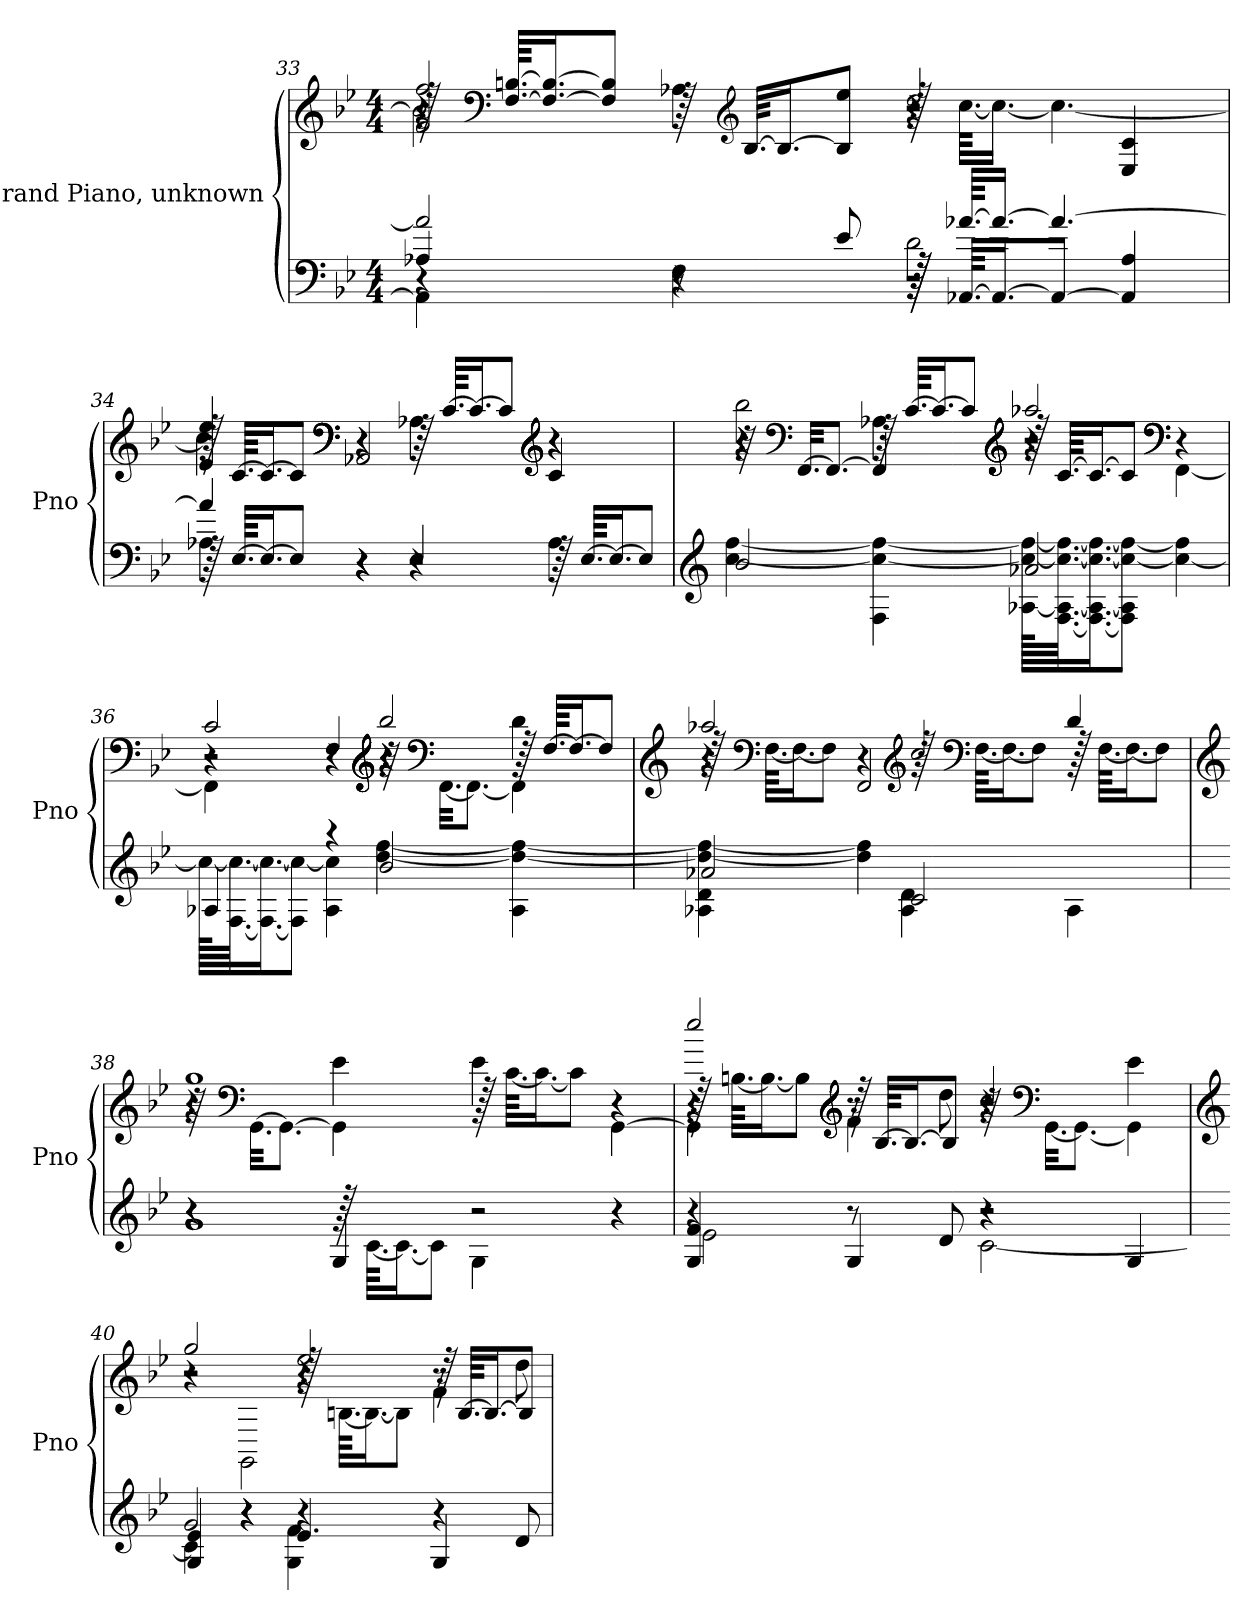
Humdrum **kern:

**kern	**kern
*part1	*part1
*staff2	*staff1
*I"Grand Piano, unknown	*
*I'Pno	*
!!LO:PB:g=z
*clefF4	*clefG2
*k[b-e-]	*k[b-e-]
*M4/4	*M4/4
=33	=33
*^	*^
*	*^	*	*^
*	*	*^	*	*	*^
2a-/]	4r	4A-X/	4AA-\]	2f/ 2ff/	2b\]	128r	4r
*	*	*	*	*clefF4	*	*	*
.	.	.	.	.	.	[64.F/ [64.Bn/KKLL	.
.	.	.	.	.	.	16.F/_ 16.B/_J	.
.	.	.	.	.	.	8F/] 8B/]J	.
.	4F\	8r	4r	.	.	128r	4A-X\
*	*	*	*	*clefG2	*	*	*
.	.	.	.	.	.	[64.B/KKLL	.
.	.	.	.	.	.	16.B/J_	.
.	.	8e-/	.	.	.	8B/] 8ee-/J	.
128r	2d\	128r	2r	2dd/	128r	4r	2r
[64.a-X/KKLL	.	[64.AA-X/KKLL	.	.	[64.cc\KKLL	.	.
16.a-/JJ_	.	16.AA-/J_	.	.	16.cc\JJ_	.	.
4.a-/_	.	8AA-/J_	.	.	4.cc\_	.	.
.	.	4AA-/] 4A-/	.	.	.	4E-/ 4c/	.
*	*	*v	*v	*	*	*	*
*	*	*	*	*	*v	*v
!!LO:LB:g=z
=34	=34	=34	=34	=34	=34
4a-/]	4A-X\	128r	4e-/ 4ee-/	4cc\]	128r
.	.	[64.E-/KKLL	.	.	[64.c/KKLL
.	.	16.E-/J_	.	.	16.c/J_
.	.	8E-/J]	.	.	8c/J]
*	*	*	*clefF4	*	*
4r	4r	4r	2AA-X/	4r	4r
2r	4r	4E-/	.	4A-X\	128r
.	.	.	.	.	[64.c/KKLL
.	.	.	.	.	16.c/J_
.	.	.	.	.	8c/J]
*	*	*	*clefG2	*	*
.	4A-\	128r	4r	4r	4c/
.	.	[64.E-/KKLL	.	.	.
.	.	16.E-/J_	.	.	.
.	.	8E-/J]	.	.	.
*v	*v	*v	*	*	*
*	*v	*v	*v
!!LO:LB:g=z
=35	=35
*clefG2	*
*^	*^
*	*	*	*^
*	*	*	*	*^
2b-/	[4cc\ [4ff\	64r	4r	4r	2bb-\
*	*	*clefF4	*	*	*
.	.	[32.FF/KKL	.	.	.
.	.	8.FF/J_	.	.	.
.	4F\ 4cc\_ 4ff\_	4FF/]	4A-X\	128r	.
.	.	.	.	[64.c/KKLL	.
.	.	.	.	16.c/J_	.
.	.	.	.	8c/J]	.
*	*	*clefG2	*	*	*
2a-X/	[128A-X\ 128cc\_ 128ff\_KLLLL	2aa-X/	2r	128r	4r
.	[64.F\ 64.A-\_ 64.cc\_ 64.ff\_JJ	.	.	[64.c/KKLL	.
.	16.F\_ 16.A-\_ 16.cc\_ 16.ff\_J	.	.	16.c/J_	.
.	8F\] 8A-\] 8cc\_ 8ff\_J	.	.	8c/J]	.
*	*	*clefF4	*	*	*
.	4cc\_ 4ff\]	.	.	4r	[4FF\
!!LO:LB:g=z	!!	!!	!!
=36	=36	=36	=36	=36	=36
4A-X/	128cc\KLLLL_	2c/	2r	4r	4FF\]
.	[64.F\ 64.cc\_JJ	.	.	.	.
.	16.F\_ 16.cc\_J	.	.	.	.
.	8F\] 8cc\_J	.	.	.	.
4r	4A-\ 4cc\]	.	.	4F/	4r
*	*	*clefG2	*	*	*
2b-/	[4dd\ [4ff\	2bb-/	4r	4r	64r
*	*	*clefF4	*	*	*
.	.	.	.	.	[32.FF\KKL
.	.	.	.	.	8.FF\J_
.	4A-\ 4dd\_ 4ff\_	.	4d\	128r	4FF\]
.	.	.	.	[64.F/KKLL	.
.	.	.	.	16.F/J_	.
.	.	.	.	8F/J]	.
*	*	*v	*v	*v	*v
!!LO:LB:g=z
=37	=37	=37
*	*	*clefG2
*	*	*^
*	*	*	*^
2a-X/	4A-X\ 4d\ 4dd\_ 4ff\_	2aa-X/	128r	4r
*	*	*clefF4	*	*
.	.	.	[64.F\KKLL	.
.	.	.	16.F\J_	.
.	.	.	8F\J]	.
.	4dd\] 4ff\]	.	4r	2FF/
*	*	*clefG2	*	*
2c/	4A-\ 4d\	2cc/	128r	.
*	*	*clefF4	*	*
.	.	.	[64.F\KKLL	.
.	.	.	16.F\J_	.
.	.	.	8F\J]	.
.	4A-\	.	128r	4d/
.	.	.	[64.F\KKLL	.
.	.	.	16.F\J_	.
.	.	.	8F\J]	.
*v	*v	*	*	*
!!LO:PB:g=z	!!	!!
=38	=38	=38	=38
*	*clefG2	*	*
*^	*	*	*
*	*^	*	*	*
1g	4r	4r	1gg	4r	64r
*	*	*	*clefF4	*	*
.	.	.	.	.	[32.GG\KKL
.	.	.	.	.	8.GG\J_
.	128r	4G/	.	4e-\	4GG\]
.	[64.c\KKLL	.	.	.	.
.	16.c\J_	.	.	.	.
.	8c\J]	.	.	.	.
.	4G\	2r	.	128r	4e-\
.	.	.	.	[64.c\KKLL	.
.	.	.	.	16.c\J_	.
.	.	.	.	8c\J]	.
.	4r	.	.	4r	[4GG\
!!LO:LB:g=z
=39	=39	=39	=39	=39	=39
*	*	*	*	*	*^
4G/ 4f/	2e-\	4r	2ee-/	128r	4r	4GG\]
.	.	.	.	[64.Bn\KKLL	.	.
.	.	.	.	16.B\J_	.	.
.	.	.	.	8B\J]	.	.
*	*	*	*clefG2	*	*	*
8r	.	4G/	.	8r	128r	4f\
.	.	.	.	.	[64.B/KKLL	.
.	.	.	.	.	16.B/J_	.
8d/	.	.	.	8dd\	8B/J]	.
4r	[2c\	2r	2cc/	4r	2r	64r
*	*	*	*clefF4	*	*	*
.	.	.	.	.	.	[32.GG\KKL
.	.	.	.	.	.	8.GG\J_
4G/	.	.	.	4e-\	.	4GG\]
=40	=40	=40	=40	=40	=40	=40
*	*	*	*clefG2	*	*	*
2g/	4c\]	4G/ 4e-/	2gg/	2r	2r	4r
.	4r	4r	.	.	.	2GG\
4.e-/	4G\ 4f\	4r	2ee-/	128r	4r	.
.	.	.	.	[64.Bn\KKLL	.	.
.	.	.	.	16.B\J_	.	.
.	.	.	.	8B\J]	.	.
.	4r	4G/	.	8r	128r	4f\
.	.	.	.	.	[64.B/KKLL	.
.	.	.	.	.	16.B/J_	.
8d/	.	.	.	8dd\	8B/J]	.
*v	*v	*v	*	*	*	*
*	*v	*v	*v	*v
=	=
*-	*-
